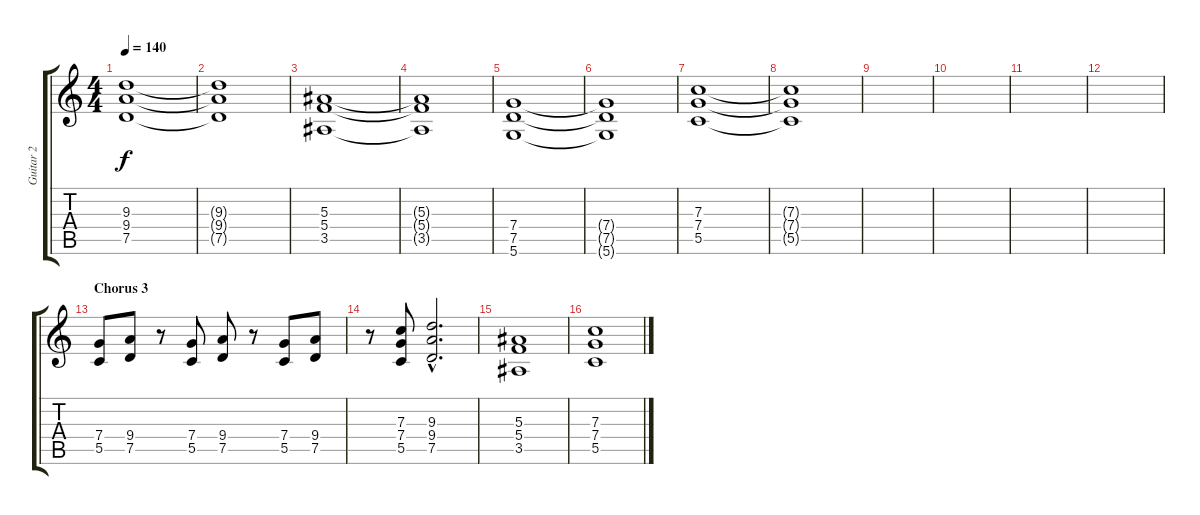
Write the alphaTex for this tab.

\track ("Guitar 2" "Guitar 2") {instrument electricguitarclean}
\staff {score tabs}
\tuning (D4 A3 F3 C3 G2 D2) {hide}
\ts (4 4)
\tempo 140
\clef g2
\ks c
(9.3 9.4 7.5).1{dy f} |
(9.3{t} 9.4{t} 7.5{t}).1 |
(5.3 5.4 3.5).1 |
(5.3{t} 5.4{t} 3.5{t}).1 |
(7.4 7.5 5.6).1 |
(7.4{t} 7.5{t} 5.6{t}).1 |
(7.3 7.4 5.5).1 |
(7.3{t} 7.4{t} 5.5{t}).1 |
|
|
|
|
\section ("" "Chorus 3")
(7.4 5.5).8 (9.4 7.5).8 r.8 (7.4 5.5).8 (9.4 7.5).8 r.8 (7.4 5.5).8 (9.4 7.5).8 |
r.8 (7.3 7.4 5.5).8 (9.3{hac} 9.4{hac} 7.5{hac}).2{d} |
(5.3 5.4 3.5).1 |
(7.3 7.4 5.5).1
